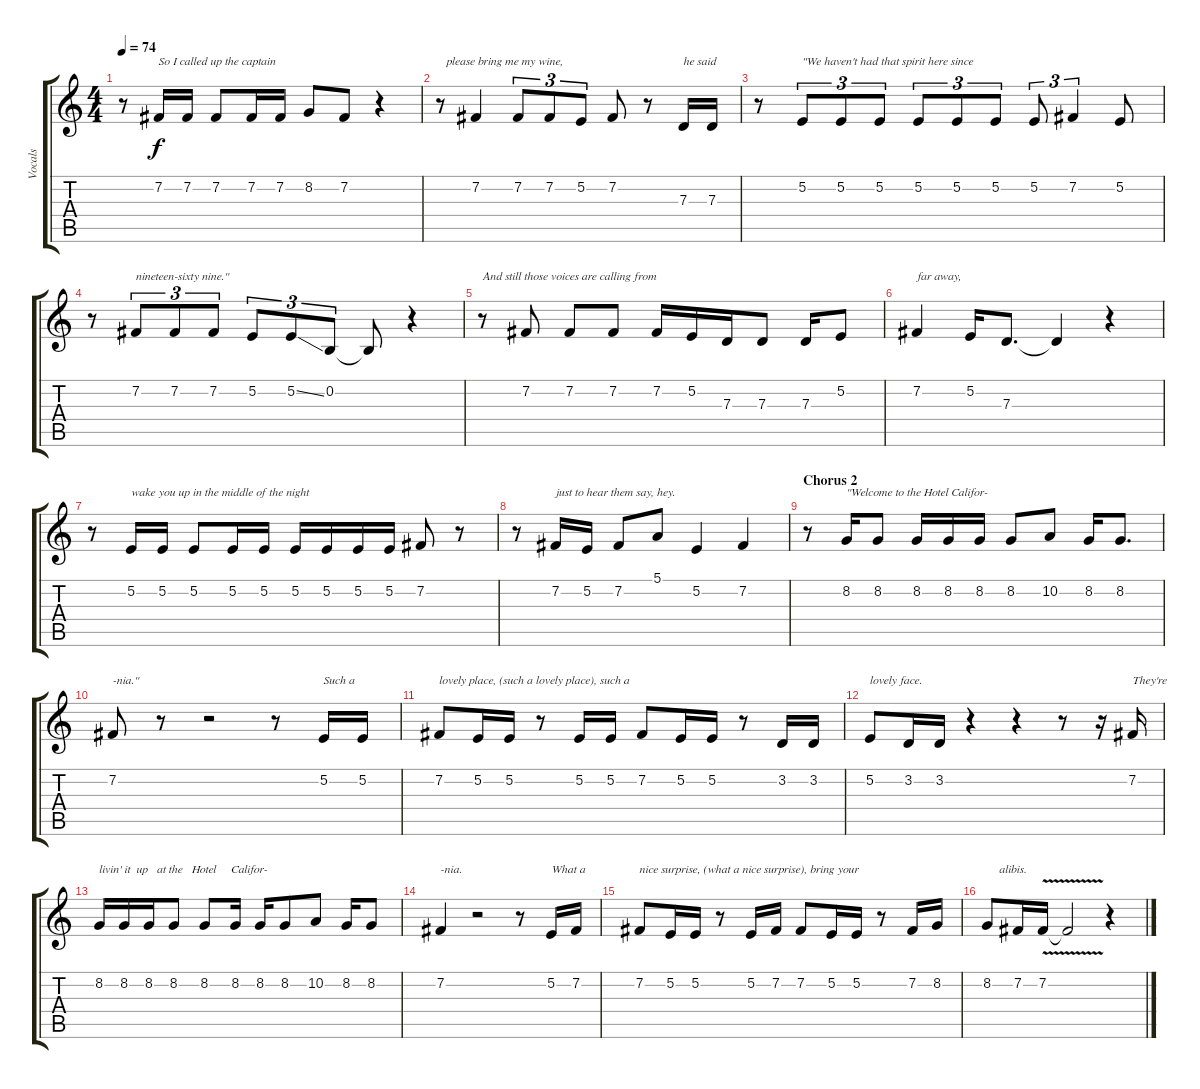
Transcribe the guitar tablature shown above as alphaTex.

\track ("Vocals" "Vocals") {instrument lead3calliope}
\staff {score tabs}
\tuning (E4 B3 G3 D3 A2 E2) {hide}
\ts (4 4)
\tempo 74
\clef g2
\ks c
r.8{dy f} 7.2.16{txt "So I called up the captain"} 7.2.16 7.2.8 7.2.16 7.2.16 8.2.8 7.2.8 r.4 |
r.8{txt "  please bring me my wine,"} 7.2.4 7.2.8{tu (3 2)} 7.2.8{tu (3 2)} 5.2.8{tu (3 2)} 7.2.8 r.8 7.3.16{txt "he said"} 7.3.16 |
r.8 5.2.8{tu (3 2) txt "\"We haven't had that spirit here since"} 5.2.8{tu (3 2)} 5.2.8{tu (3 2)} 5.2.8{tu (3 2)} 5.2.8{tu (3 2)} 5.2.8{tu (3 2)} 5.2.8{tu (3 2)} 7.2.4{tu (3 2)} 5.2.8 |
r.8 7.2.8{tu (3 2) txt "nineteen-sixty nine.\""} 7.2.8{tu (3 2)} 7.2.8{tu (3 2)} 5.2.8{tu (3 2)} 5.2{ss}.8{tu (3 2)} 0.2.8{tu (3 2)} 0.2{t}.8 r.4 |
r.8{txt "And still those voices are calling from"} 7.2.8 7.2.8 7.2.8 7.2.16 5.2.16 7.3.16 7.3.8 7.3.16 5.2.8 |
7.2.4{txt "far away, "} 5.2.16 7.3.8{d} 7.3{t}.4 r.4 |
r.8 5.2.16{txt "wake you up in the middle of the night"} 5.2.16 5.2.8 5.2.16 5.2.16 5.2.16 5.2.16 5.2.16 5.2.16 7.2.8 r.8 |
r.8 7.2.16{txt "just to hear them say, hey."} 5.2.16 7.2.8 5.1.8 5.2.4 7.2.4 |
\section ("" "Chorus 2")
r.8 8.2.16{txt "\"Welcome to the Hotel Califor-"} 8.2.8 8.2.16 8.2.16 8.2.16 8.2.8 10.2.8 8.2.16 8.2.8{d} |
7.2.8{txt "-nia.\""} r.8 r.2 r.8 5.2.16{txt "Such a"} 5.2.16 |
7.2.8{txt "lovely place, (such a lovely place), such a"} 5.2.16 5.2.16 r.8 5.2.16{volume 14 balance 0} 5.2.16 7.2.8 5.2.16 5.2.16 r.8 3.2.16{volume 16 balance 8} 3.2.16 |
5.2.8{txt "lovely face."} 3.2.16 3.2.16 r.4 r.4 r.8 r.16 7.2.16{txt "They're"} |
8.2.16{txt "livin' it  up   at the   Hotel     Califor-"} 8.2.16 8.2.16 8.2.8 8.2.8 8.2.16 8.2.16 8.2.8 10.2.8 8.2.16 8.2.8 |
7.2.4{txt "-nia."} r.2 r.8 5.2.16{txt "What a"} 7.2.16 |
7.2.8{txt "nice surprise, (what a nice surprise), bring your"} 5.2.16 5.2.16 r.8 5.2.16{volume 14 balance 0} 7.2.16 7.2.8 5.2.16 5.2.16 r.8 7.2.16{volume 16 balance 8} 8.2.16 |
8.2.8{txt "    alibis."} 7.2.16 7.2{v}.16 7.2{t}.2 r.4
